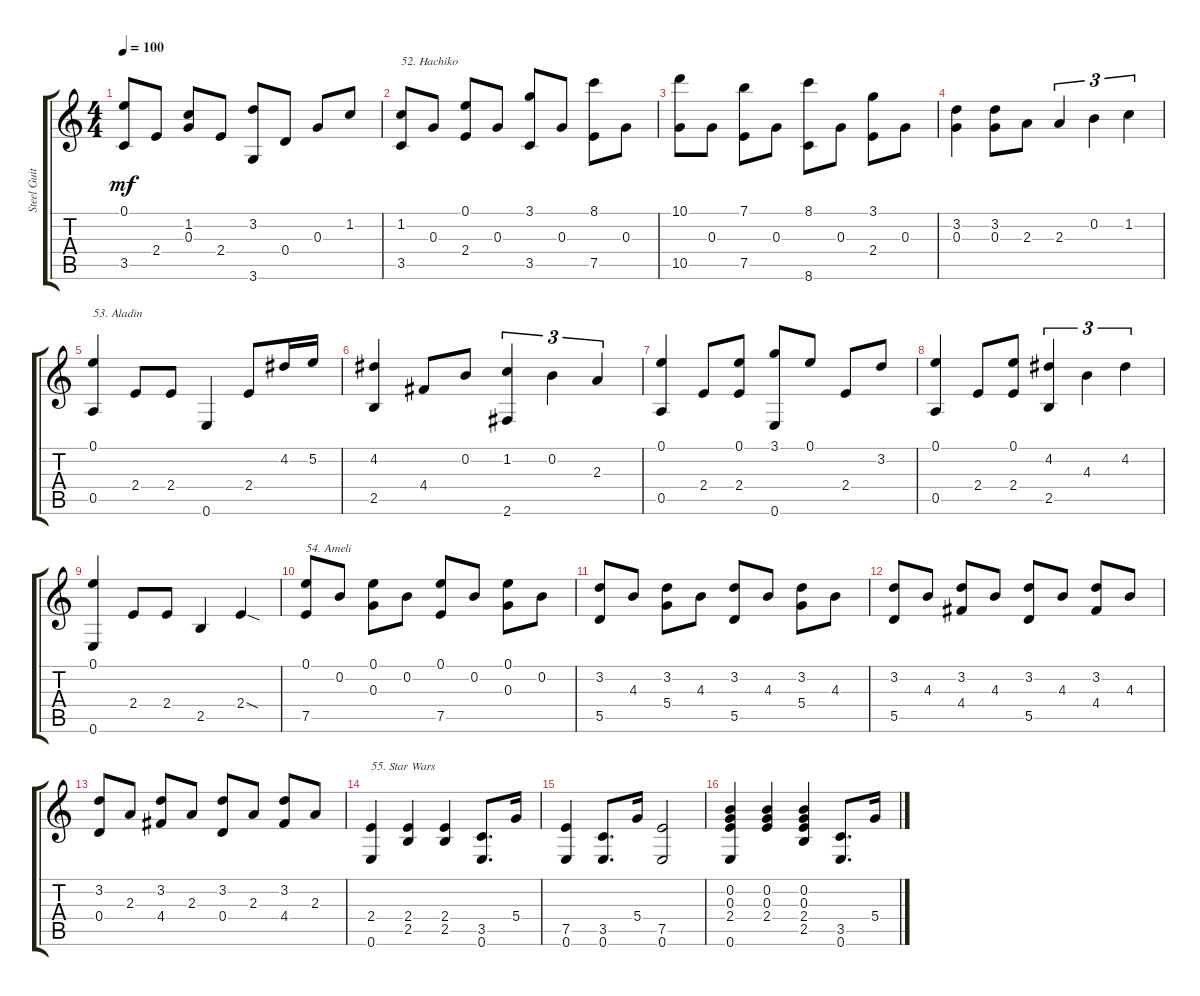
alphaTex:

\track ("Steel Guitar" "Steel Guit") {instrument acousticguitarsteel}
\staff {score tabs}
\tuning (E4 B3 G3 D3 A2 E2) {hide}
\ts (4 4)
\tempo 100
\clef g2
\ks c
(0.1 3.5).8{dy mf} 2.4.8 (1.2 0.3).8 2.4.8 (3.2 3.6).8 0.4.8 0.3.8 1.2.8 |
(1.2 3.5).8{txt "52. Hachiko"} 0.3.8 (0.1 2.4).8 0.3.8 (3.1 3.5).8 0.3.8 (8.1 7.5).8 0.3.8 |
(10.1 10.5).8 0.3.8 (7.1 7.5).8 0.3.8 (8.1 8.6).8 0.3.8 (3.1 2.4).8 0.3.8 |
(3.2 0.3).4 (3.2 0.3).8 2.3.8 2.3.4{tu (3 2)} 0.2.4{tu (3 2)} 1.2.4{tu (3 2)} |
(0.1 0.5).4{txt "53. Aladin"} 2.4.8 2.4.8 0.6.4 2.4.8 4.2.16 5.2.16 |
(4.2 2.5).4 4.4.8 0.2.8 (1.2 2.6).4{tu (3 2)} 0.2.4{tu (3 2)} 2.3.4{tu (3 2)} |
(0.1 0.5).4 2.4.8 (0.1 2.4).8 (3.1 0.6).8 0.1.8 2.4.8 3.2.8 |
(0.1 0.5).4 2.4.8 (0.1 2.4).8 (4.2 2.5).4{tu (3 2)} 4.3.4{tu (3 2)} 4.2.4{tu (3 2)} |
(0.1 0.6).4 2.4.8 2.4.8 2.5.4 2.4{sod}.4 |
(0.1 7.5).8{txt "54. Ameli"} 0.2.8 (0.1 0.3).8 0.2.8 (0.1 7.5).8 0.2.8 (0.1 0.3).8 0.2.8 |
(3.2 5.5).8 4.3.8 (3.2 5.4).8 4.3.8 (3.2 5.5).8 4.3.8 (3.2 5.4).8 4.3.8 |
(3.2 5.5).8 4.3.8 (3.2 4.4).8 4.3.8 (3.2 5.5).8 4.3.8 (3.2 4.4).8 4.3.8 |
(3.2 0.4).8 2.3.8 (3.2 4.4).8 2.3.8 (3.2 0.4).8 2.3.8 (3.2 4.4).8 2.3.8 |
(2.4 0.6).4{txt "55. Star Wars"} (2.4 2.5).4 (2.4 2.5).4 (3.5 0.6).8{d} 5.4.16 |
(7.5 0.6).4 (3.5 0.6).8{d} 5.4.16 (7.5 0.6).2 |
(0.2 0.3 2.4 0.6).4 (0.2 0.3 2.4).4 (0.2 0.3 2.4 2.5).4 (3.5 0.6).8{d} 5.4.16
